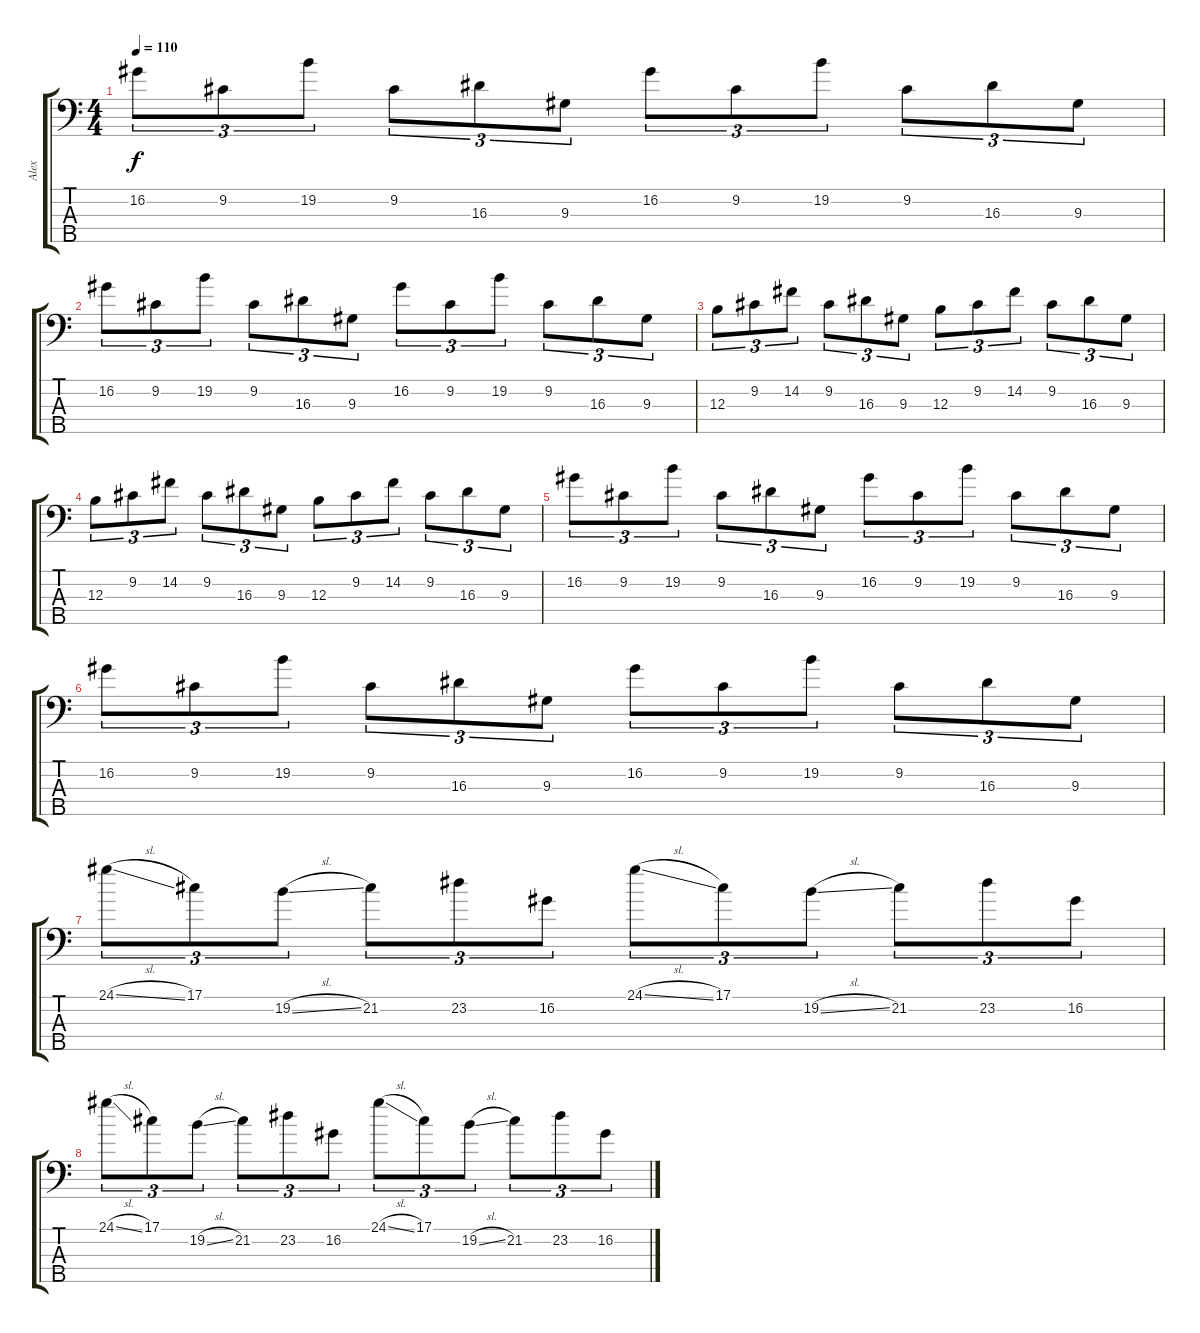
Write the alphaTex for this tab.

\track ("Alex" "Alex") {instrument electricbassfinger}
\staff {score tabs}
\tuning (Ab2 E2 B1 Gb1 B0) {hide}
\ts (4 4)
\tempo 110
\clef f4
\ks c
16.2.8{tu (3 2) dy f} 9.2.8{tu (3 2)} 19.2.8{tu (3 2)} 9.2.8{tu (3 2)} 16.3.8{tu (3 2)} 9.3.8{tu (3 2)} 16.2.8{tu (3 2)} 9.2.8{tu (3 2)} 19.2.8{tu (3 2)} 9.2.8{tu (3 2)} 16.3.8{tu (3 2)} 9.3.8{tu (3 2)} |
16.2.8{tu (3 2)} 9.2.8{tu (3 2)} 19.2.8{tu (3 2)} 9.2.8{tu (3 2)} 16.3.8{tu (3 2)} 9.3.8{tu (3 2)} 16.2.8{tu (3 2)} 9.2.8{tu (3 2)} 19.2.8{tu (3 2)} 9.2.8{tu (3 2)} 16.3.8{tu (3 2)} 9.3.8{tu (3 2)} |
12.3.8{tu (3 2)} 9.2.8{tu (3 2)} 14.2.8{tu (3 2)} 9.2.8{tu (3 2)} 16.3.8{tu (3 2)} 9.3.8{tu (3 2)} 12.3.8{tu (3 2)} 9.2.8{tu (3 2)} 14.2.8{tu (3 2)} 9.2.8{tu (3 2)} 16.3.8{tu (3 2)} 9.3.8{tu (3 2)} |
12.3.8{tu (3 2)} 9.2.8{tu (3 2)} 14.2.8{tu (3 2)} 9.2.8{tu (3 2)} 16.3.8{tu (3 2)} 9.3.8{tu (3 2)} 12.3.8{tu (3 2)} 9.2.8{tu (3 2)} 14.2.8{tu (3 2)} 9.2.8{tu (3 2)} 16.3.8{tu (3 2)} 9.3.8{tu (3 2)} |
16.2.8{tu (3 2)} 9.2.8{tu (3 2)} 19.2.8{tu (3 2)} 9.2.8{tu (3 2)} 16.3.8{tu (3 2)} 9.3.8{tu (3 2)} 16.2.8{tu (3 2)} 9.2.8{tu (3 2)} 19.2.8{tu (3 2)} 9.2.8{tu (3 2)} 16.3.8{tu (3 2)} 9.3.8{tu (3 2)} |
16.2.8{tu (3 2)} 9.2.8{tu (3 2)} 19.2.8{tu (3 2)} 9.2.8{tu (3 2)} 16.3.8{tu (3 2)} 9.3.8{tu (3 2)} 16.2.8{tu (3 2)} 9.2.8{tu (3 2)} 19.2.8{tu (3 2)} 9.2.8{tu (3 2)} 16.3.8{tu (3 2)} 9.3.8{tu (3 2)} |
24.1{sl}.8{tu (3 2)} 17.1.8{tu (3 2)} 19.2{sl}.8{tu (3 2)} 21.2.8{tu (3 2)} 23.2.8{tu (3 2)} 16.2.8{tu (3 2)} 24.1{sl}.8{tu (3 2)} 17.1.8{tu (3 2)} 19.2{sl}.8{tu (3 2)} 21.2.8{tu (3 2)} 23.2.8{tu (3 2)} 16.2.8{tu (3 2)} |
24.1{sl}.8{tu (3 2)} 17.1.8{tu (3 2)} 19.2{sl}.8{tu (3 2)} 21.2.8{tu (3 2)} 23.2.8{tu (3 2)} 16.2.8{tu (3 2)} 24.1{sl}.8{tu (3 2)} 17.1.8{tu (3 2)} 19.2{sl}.8{tu (3 2)} 21.2.8{tu (3 2)} 23.2.8{tu (3 2)} 16.2.8{tu (3 2)}
